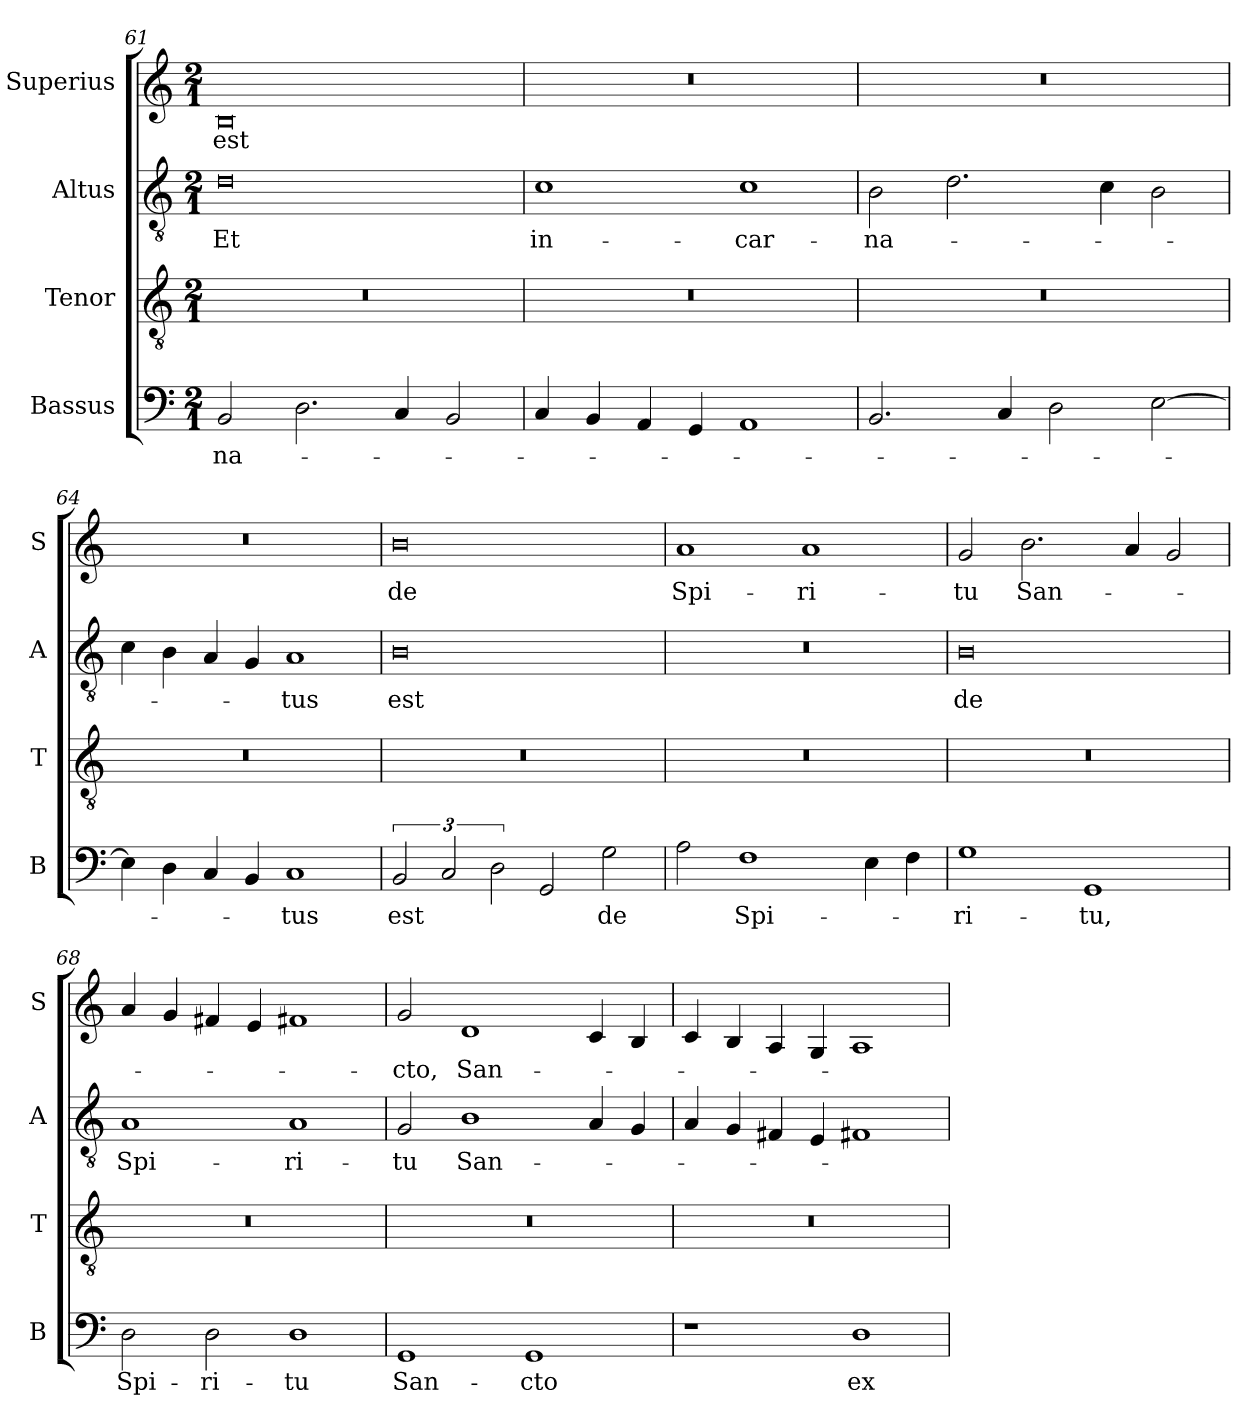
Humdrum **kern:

**kern	**text	**kern	**kern	**text	**kern	**text
*part4	*part4	*part3	*part2	*part2	*part1	*part1
*staff4	*staff4	*staff3	*staff2	*staff2	*staff1	*staff1
*I"Bassus	*	*I"Tenor	*I"Altus	*	*I"Superius	*
*I'B	*	*I'T	*I'A	*	*I'S	*
*clefF4	*	*clefGv2	*clefGv2	*	*clefG2	*
*k[]	*	*k[]	*k[]	*	*k[]	*
*M2/1	*	*M2/1	*M2/1	*	*M2/1	*
=61	=61	=61	=61	=61	=61	=61
2BB	-na-	0r	0d	Et	0B	est
2.D	.	.	.	.	.	.
4C	.	.	.	.	.	.
2BB	.	.	.	.	.	.
=62	=62	=62	=62	=62	=62	=62
4C	.	0r	1c	in-	0r	.
4BB	.	.	.	.	.	.
4AA	.	.	.	.	.	.
4GG	.	.	.	.	.	.
1AA	.	.	1c	-car-	.	.
=63	=63	=63	=63	=63	=63	=63
2.BB	.	0r	2B	-na-	0r	.
.	.	.	2.d	.	.	.
4C	.	.	.	.	.	.
2D	.	.	.	.	.	.
.	.	.	4c	.	.	.
[2E	.	.	2B	.	.	.
=64	=64	=64	=64	=64	=64	=64
4E]	.	0r	4c	.	0r	.
4D	.	.	4B	.	.	.
4C	.	.	4A	.	.	.
4BB	.	.	4G	.	.	.
1C	-tus	.	1A	-tus	.	.
=65	=65	=65	=65	=65	=65	=65
3BB	est	0r	0B	est	0b	de
3C	.	.	.	.	.	.
3D	.	.	.	.	.	.
2GG	.	.	.	.	.	.
2G	de	.	.	.	.	.
=66	=66	=66	=66	=66	=66	=66
2A	.	0r	0r	.	1a	Spi-
1F	Spi-	.	.	.	.	.
.	.	.	.	.	1a	-ri-
4E	.	.	.	.	.	.
4F	.	.	.	.	.	.
=67	=67	=67	=67	=67	=67	=67
1G	-ri-	0r	0B	de	2g	-tu
.	.	.	.	.	2.b	San-
1GG	-tu,	.	.	.	.	.
.	.	.	.	.	4a	.
.	.	.	.	.	2g	.
=68	=68	=68	=68	=68	=68	=68
!	!LO:LY:i	!	!	!	!	!
2D	Spi-	0r	1A	Spi-	4a	.
.	.	.	.	.	4g	.
!	!LO:LY:i	!	!	!	!	!
2D	-ri-	.	.	.	4f#X	.
.	.	.	.	.	4e	.
!	!LO:LY:i	!	!	!	!	!
1D	-tu	.	1A	-ri-	1f#X	.
=69	=69	=69	=69	=69	=69	=69
1GG	San-	0r	2G	-tu	2g	-cto,
!	!	!	!	!	!	!LO:LY:i
.	.	.	1B	San-	1d	San-
1GG	-cto	.	.	.	.	.
.	.	.	4A	.	4c	.
.	.	.	4G	.	4B	.
=70	=70	=70	=70	=70	=70	=70
1r	.	0r	4A	.	4c	.
.	.	.	4G	.	4B	.
.	.	.	4F#X	.	4A	.
.	.	.	4E	.	4G	.
1D	ex	.	1F#X	.	1A	.
=	=	=	=	=	=	=
*-	*-	*-	*-	*-	*-	*-
